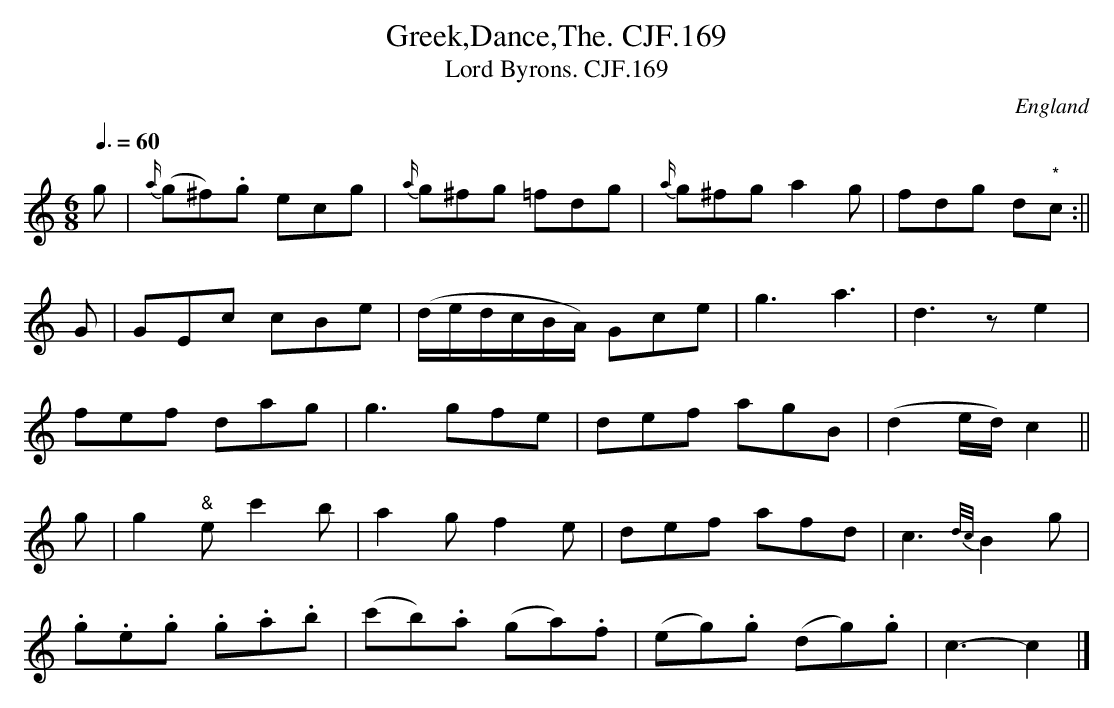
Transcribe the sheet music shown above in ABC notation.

X:1
T:Greek,Dance,The. CJF.169
T:Lord Byrons. CJF.169
O:England
M:6/8
L:1/8
Q:3/8=60
K:C major
g|{a/}(g^f).g ecg|{a/}g^fg =fdg|\
{a/}g^fga2g|fdg d"*"c:||!
G|GEc cBe|(d/e/d/c/B/A/) Gce|g3a3|d3ze2|!
fef dag|g3gfe|def agB|(d2"@"e/"@"d/)c2||!
g|g2"&"ec'2b|a2gf2e|def afd|c3{d/c/}B2g|!
.g.e.g .g.a.b|(c'b).a (ga).f|(eg).g (dg).g|c3-c2|]
